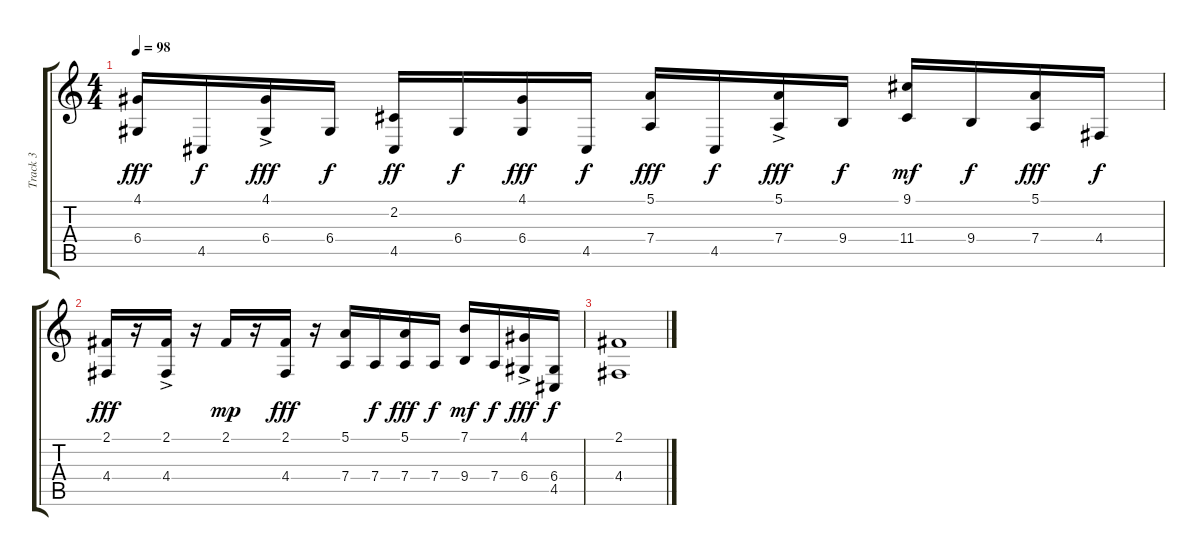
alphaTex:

\track ("Track 3" "Track 3") {instrument glockenspiel}
\staff {score tabs}
\tuning (E4 B3 G3 D3 A2 E2) {hide}
\ts (4 4)
\tempo 98
\clef g2
\ks c
(4.1 6.4).16{dy fff} 4.5.16{dy f} (4.1 6.4{ac}).16{dy fff} 6.4.16{dy f} (2.2 4.5).16{dy ff} 6.4.16{dy f} (4.1 6.4).16{dy fff} 4.5.16{dy f} (5.1 7.4).16{dy fff} 4.5.16{dy f} (5.1 7.4{ac}).16{dy fff} 9.4.16{dy f} (9.1 11.4).16{dy mf} 9.4.16{dy f} (5.1 7.4).16{dy fff} 4.4.16{dy f} |
(2.1 4.4).16{dy fff} r.16 (2.1 4.4{ac}).16 r.16 2.1.16{dy mp} r.16 (2.1 4.4).16{dy fff} r.16 (5.1 7.4).16 7.4.16{dy f} (5.1 7.4).16{dy fff} 7.4.16{dy f} (7.1 9.4).16{dy mf} 7.4.16{dy f} (4.1 6.4{ac}).16{dy fff} (6.4 4.5).16{dy f} |
(2.1 4.4).1
